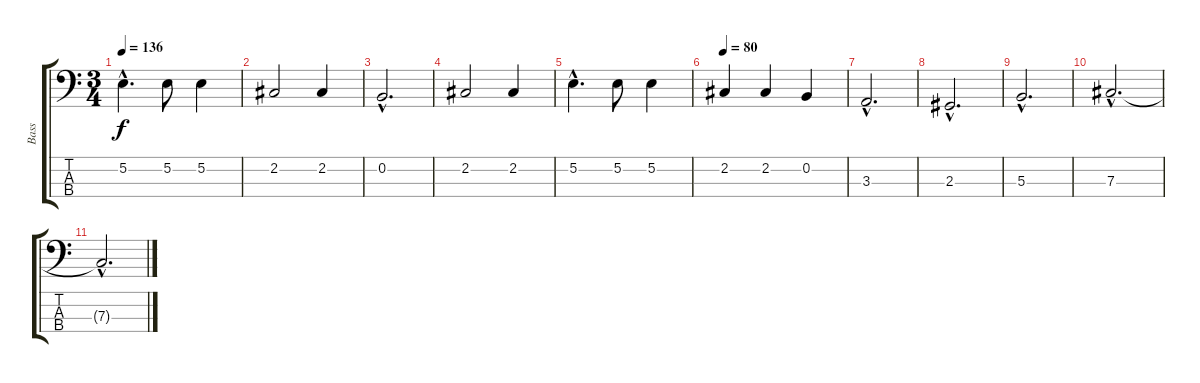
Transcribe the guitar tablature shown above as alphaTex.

\track ("Bass" "Bass") {instrument electricbasspick}
\staff {score tabs}
\tuning (E2 B1 Gb1 Db1) {hide}
\ts (3 4)
\tempo 136
\clef f4
\ks c
5.2{hac}.4{d dy f} 5.2.8 5.2.4 |
2.2.2 2.2.4 |
0.2{hac}.2{d} |
2.2.2 2.2.4 |
5.2{hac}.4{d} 5.2.8 5.2.4 |
\tempo 80
2.2.4 2.2.4 0.2.4 |
3.3{hac}.2{d} |
2.3{hac}.2{d} |
5.3{hac}.2{d} |
7.3{hac}.2{d} |
7.3{hac t}.2{d}
